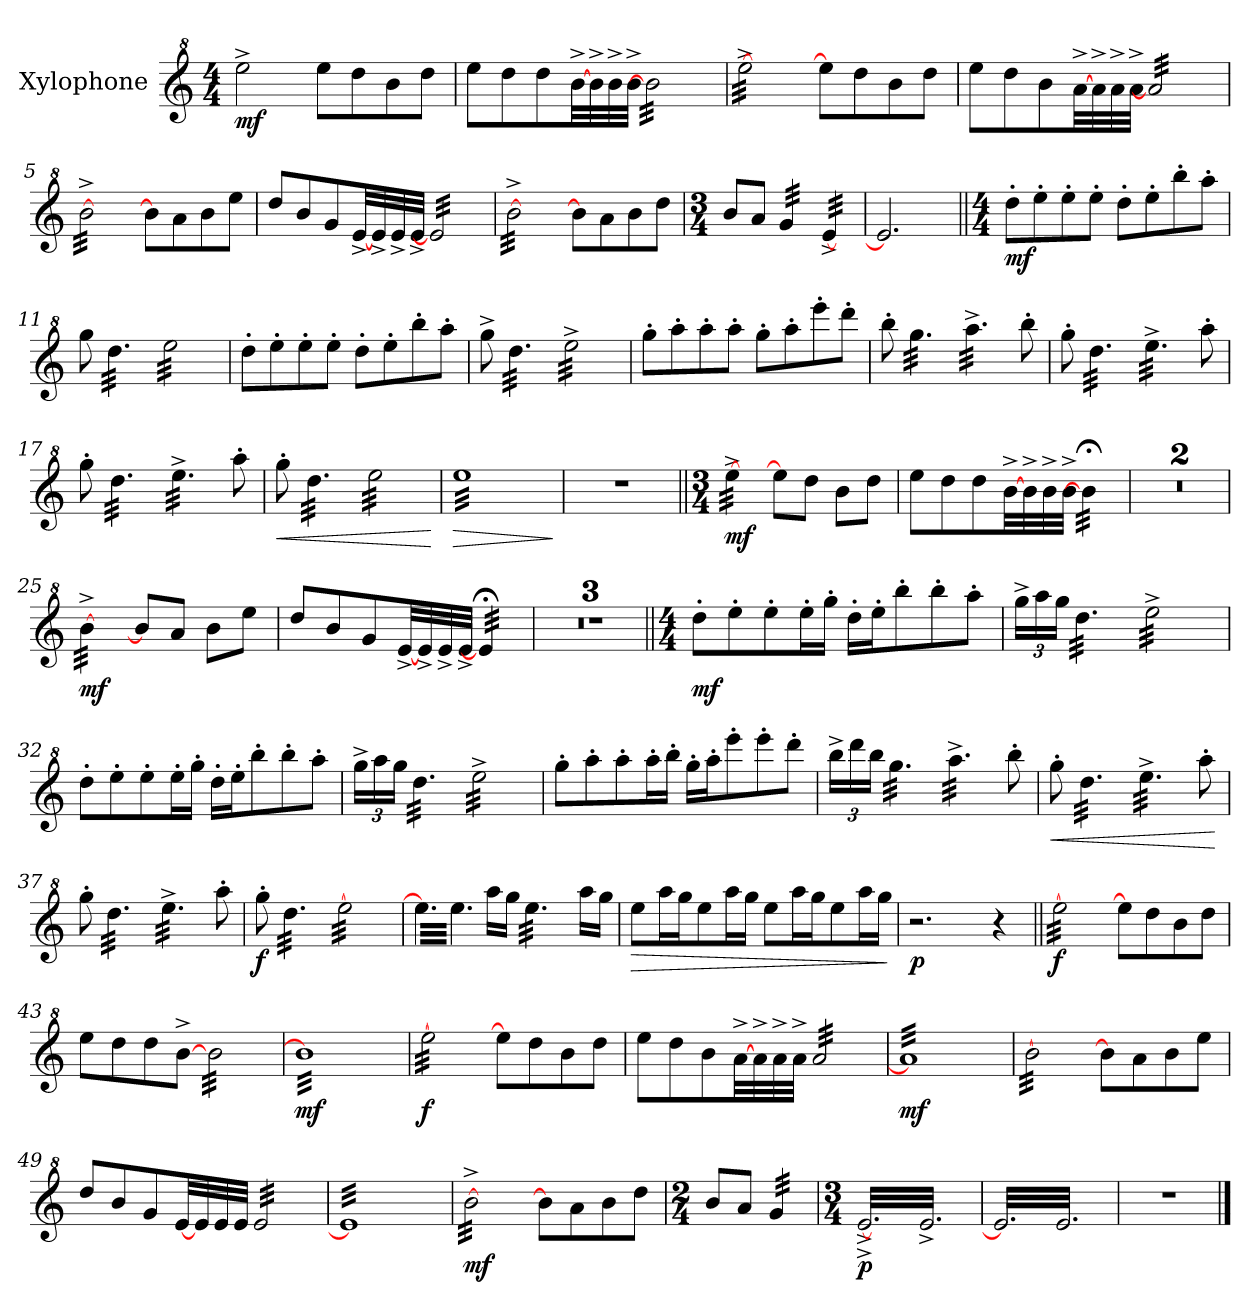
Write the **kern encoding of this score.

**kern	**dynam
*part1	*part1
*staff1	*staff1
*I"Xylophone	*
*I'Xyl.	*
*clefG^2	*
*k[]	*
*C:	*
*M4/4	*
=1	=1
!	!LO:DY:b
2eee^\	mf
8eee\L	.
8ddd\	.
8bb\	.
8ddd\J	.
=2	=2
8eee\L	.
8ddd\	.
8ddd\	.
*tremolo	*
[32bb^\	.
32bb^\	.
32bb^\	.
32bb^\JJJ	.
32bb\]LLL	.
32bb\	.
32bb\	.
32bb\	.
32bb\	.
32bb\	.
32bb\	.
32bb\	.
32bb\	.
32bb\	.
32bb\	.
32bb\	.
32bb\	.
32bb\	.
32bb\	.
32bb\JJJ	.
=3	=3
[32eee^\LLL	.
32eee^\	.
32eee^\	.
32eee^\	.
32eee^\	.
32eee^\	.
32eee^\	.
32eee^\	.
32eee^\	.
32eee^\	.
32eee^\	.
32eee^\	.
32eee^\	.
32eee^\	.
32eee^\	.
32eee^\JJJ	.
*Xtremolo	*
8eee\L]	.
8ddd\	.
8bb\	.
8ddd\J	.
=4	=4
8eee\L	.
8ddd\	.
8bb\	.
*tremolo	*
[32aa^\	.
32aa^\	.
32aa^\	.
32aa^\JJJ	.
32aa/]LLL	.
32aa/	.
32aa/	.
32aa/	.
32aa/	.
32aa/	.
32aa/	.
32aa/	.
32aa/	.
32aa/	.
32aa/	.
32aa/	.
32aa/	.
32aa/	.
32aa/	.
32aa/JJJ	.
=5	=5
[32bb^\LLL	.
32bb^\	.
32bb^\	.
32bb^\	.
32bb^\	.
32bb^\	.
32bb^\	.
32bb^\	.
32bb^\	.
32bb^\	.
32bb^\	.
32bb^\	.
32bb^\	.
32bb^\	.
32bb^\	.
32bb^\JJJ	.
*Xtremolo	*
8bb\L]	.
8aa\	.
8bb\	.
8eee\J	.
=6	=6
8ddd/L	.
8bb/	.
8gg/	.
*tremolo	*
[32ee^/	.
32ee^/	.
32ee^/	.
32ee^/JJJ	.
32ee/]LLL	.
32ee/	.
32ee/	.
32ee/	.
32ee/	.
32ee/	.
32ee/	.
32ee/	.
32ee/	.
32ee/	.
32ee/	.
32ee/	.
32ee/	.
32ee/	.
32ee/	.
32ee/JJJ	.
!!LO:LB:g=z
=7	=7
[32bb^\LLL	.
32bb^\	.
32bb^\	.
32bb^\	.
32bb^\	.
32bb^\	.
32bb^\	.
32bb^\	.
32bb^\	.
32bb^\	.
32bb^\	.
32bb^\	.
32bb^\	.
32bb^\	.
32bb^\	.
32bb^\JJJ	.
*Xtremolo	*
8bb\L]	.
8aa\	.
8bb\	.
8ddd\J	.
=8	=8
*M3/4	*
8bb/L	.
8aa/J	.
*tremolo	*
32gg/LLL	.
32gg/	.
32gg/	.
32gg/	.
32gg/	.
32gg/	.
32gg/	.
32gg/JJJ	.
[32ee^/LLL	.
32ee^/	.
32ee^/	.
32ee^/	.
32ee^/	.
32ee^/	.
32ee^/	.
32ee^/JJJ	.
*Xtremolo	*
=9	=9
2.ee/]	.
=10||	=10||
*M4/4	*
!	!LO:DY:b
8ddd'\L	mf
8eee'\	.
8eee'\	.
8eee'\J	.
8ddd'\L	.
8eee'\	.
8bbb'\	.
8aaa'\J	.
=11	=11
8ggg\	.
*tremolo	*
32ddd\LLL	.
32ddd\	.
32ddd\	.
32ddd\	.
32ddd\	.
32ddd\	.
32ddd\	.
32ddd\	.
32ddd\	.
32ddd\	.
32ddd\	.
32ddd\JJJ	.
32eee\LLL	.
32eee\	.
32eee\	.
32eee\	.
32eee\	.
32eee\	.
32eee\	.
32eee\	.
32eee\	.
32eee\	.
32eee\	.
32eee\	.
32eee\	.
32eee\	.
32eee\	.
32eee\JJJ	.
*Xtremolo	*
=12	=12
8ddd'\L	.
8eee'\	.
8eee'\	.
8eee'\J	.
8ddd'\L	.
8eee'\	.
8bbb'\	.
8aaa'\J	.
=13	=13
8ggg^\	.
*tremolo	*
32ddd\LLL	.
32ddd\	.
32ddd\	.
32ddd\	.
32ddd\	.
32ddd\	.
32ddd\	.
32ddd\	.
32ddd\	.
32ddd\	.
32ddd\	.
32ddd\JJJ	.
32eee^\LLL	.
32eee^\	.
32eee^\	.
32eee^\	.
32eee^\	.
32eee^\	.
32eee^\	.
32eee^\	.
32eee^\	.
32eee^\	.
32eee^\	.
32eee^\	.
32eee^\	.
32eee^\	.
32eee^\	.
32eee^\JJJ	.
*Xtremolo	*
!!LO:LB:g=z
=14	=14
8ggg'\L	.
8aaa'\	.
8aaa'\	.
8aaa'\J	.
8ggg'\L	.
8aaa'\	.
8eeee'\	.
8dddd'\J	.
=15	=15
8bbb'\	.
*tremolo	*
32ggg\LLL	.
32ggg\	.
32ggg\	.
32ggg\	.
32ggg\	.
32ggg\	.
32ggg\	.
32ggg\	.
32ggg\	.
32ggg\	.
32ggg\	.
32ggg\JJJ	.
32aaa^\LLL	.
32aaa^\	.
32aaa^\	.
32aaa^\	.
32aaa^\	.
32aaa^\	.
32aaa^\	.
32aaa^\	.
32aaa^\	.
32aaa^\	.
32aaa^\	.
32aaa^\JJJ	.
*Xtremolo	*
8bbb'\	.
=16	=16
8ggg'\	.
*tremolo	*
32ddd\LLL	.
32ddd\	.
32ddd\	.
32ddd\	.
32ddd\	.
32ddd\	.
32ddd\	.
32ddd\	.
32ddd\	.
32ddd\	.
32ddd\	.
32ddd\JJJ	.
32eee^\LLL	.
32eee^\	.
32eee^\	.
32eee^\	.
32eee^\	.
32eee^\	.
32eee^\	.
32eee^\	.
32eee^\	.
32eee^\	.
32eee^\	.
32eee^\JJJ	.
*Xtremolo	*
8aaa'\	.
=17	=17
8ggg'\	.
*tremolo	*
32ddd\LLL	.
32ddd\	.
32ddd\	.
32ddd\	.
32ddd\	.
32ddd\	.
32ddd\	.
32ddd\	.
32ddd\	.
32ddd\	.
32ddd\	.
32ddd\JJJ	.
32eee^\LLL	.
32eee^\	.
32eee^\	.
32eee^\	.
32eee^\	.
32eee^\	.
32eee^\	.
32eee^\	.
32eee^\	.
32eee^\	.
32eee^\	.
32eee^\JJJ	.
*Xtremolo	*
8aaa'\	.
=18	=18
!	!LO:HP:b
8ggg'\	<
*tremolo	*
32ddd\LLL	.
32ddd\	.
32ddd\	.
32ddd\	.
32ddd\	.
32ddd\	.
32ddd\	.
32ddd\	.
32ddd\	.
32ddd\	.
32ddd\	.
32ddd\JJJ	.
32eee\LLL	.
32eee\	.
32eee\	.
32eee\	.
32eee\	.
32eee\	.
32eee\	.
32eee\	.
32eee\	.
32eee\	.
32eee\	.
32eee\	.
32eee\	.
32eee\	.
32eee\	.
32eee\JJJ	.
.	[
=19	=19
!	!LO:HP:b
32eeeLLL	>
32eee	.
32eee	.
32eee	.
32eee	.
32eee	.
32eee	.
32eee	.
32eee	.
32eee	.
32eee	.
32eee	.
32eee	.
32eee	.
32eee	.
32eee	.
32eee	.
32eee	.
32eee	.
32eee	.
32eee	.
32eee	.
32eee	.
32eee	.
32eee	.
32eee	.
32eee	.
32eee	.
32eee	.
32eee	.
32eee	.
32eeeJJJ	.
.	]
=20	=20
1r	.
=21||	=21||
*M3/4	*
!	!LO:DY:b
[32eee^\LLL	mf
32eee^\	.
32eee^\	.
32eee^\	.
32eee^\	.
32eee^\	.
32eee^\	.
32eee^\JJJ	.
*Xtremolo	*
8eee\L]	.
8ddd\J	.
8bb\L	.
8ddd\J	.
!!LO:LB:g=z
=22	=22
8eee\L	.
8ddd\J	.
8ddd\L	.
*tremolo	*
[32bb^\	.
32bb^\	.
32bb^\	.
32bb^\JJJ	.
32bb;<\]LLL	.
32bb;<\	.
32bb;<\	.
32bb;<\	.
32bb;<\	.
32bb;<\	.
32bb;<\	.
32bb;<\JJJ	.
=23	=23
2.r	.
=24	=24
2.r	.
=25	=25
!	!LO:DY:b
[32bb^\LLL	mf
32bb^\	.
32bb^\	.
32bb^\	.
32bb^\	.
32bb^\	.
32bb^\	.
32bb^\JJJ	.
*Xtremolo	*
8bb/L]	.
8aa/J	.
8bb\L	.
8eee\J	.
=26	=26
8ddd\L	.
8bb\J	.
8gg/L	.
*tremolo	*
[32ee^/	.
32ee^/	.
32ee^/	.
32ee^/JJJ	.
32ee;</]LLL	.
32ee;</	.
32ee;</	.
32ee;</	.
32ee;</	.
32ee;</	.
32ee;</	.
32ee;</JJJ	.
*Xtremolo	*
=27	=27
2.r	.
=28	=28
2.r	.
=29	=29
2.r	.
=30||	=30||
*M4/4	*
!	!LO:DY:b
8ddd'\L	mf
8eee'\	.
8eee'\	.
16eee'\L	.
16ggg'\JJ	.
16ddd'\LL	.
16eee'\J	.
8bbb'\	.
8bbb'\	.
8aaa'\J	.
!!LO:LB:g=z
=31	=31
*Xbrackettup	*
24ggg^\LL	.
24aaa\	.
24ggg\JJ	.
*tremolo	*
32ddd\LLL	.
32ddd\	.
32ddd\	.
32ddd\	.
32ddd\	.
32ddd\	.
32ddd\	.
32ddd\	.
32ddd\	.
32ddd\	.
32ddd\	.
32ddd\JJJ	.
32eee^\LLL	.
32eee^\	.
32eee^\	.
32eee^\	.
32eee^\	.
32eee^\	.
32eee^\	.
32eee^\	.
32eee^\	.
32eee^\	.
32eee^\	.
32eee^\	.
32eee^\	.
32eee^\	.
32eee^\	.
32eee^\JJJ	.
*Xtremolo	*
=32	=32
8ddd'\L	.
8eee'\	.
8eee'\	.
16eee'\L	.
16ggg'\JJ	.
16ddd'\LL	.
16eee'\J	.
8bbb'\	.
8bbb'\	.
8aaa'\J	.
=33	=33
24ggg^\LL	.
24aaa\	.
24ggg\JJ	.
*tremolo	*
32ddd\LLL	.
32ddd\	.
32ddd\	.
32ddd\	.
32ddd\	.
32ddd\	.
32ddd\	.
32ddd\	.
32ddd\	.
32ddd\	.
32ddd\	.
32ddd\JJJ	.
32eee^\LLL	.
32eee^\	.
32eee^\	.
32eee^\	.
32eee^\	.
32eee^\	.
32eee^\	.
32eee^\	.
32eee^\	.
32eee^\	.
32eee^\	.
32eee^\	.
32eee^\	.
32eee^\	.
32eee^\	.
32eee^\JJJ	.
*Xtremolo	*
=34	=34
8ggg'\L	.
8aaa'\	.
8aaa'\	.
16aaa'\L	.
16bbb'\JJ	.
16ggg'\LL	.
16aaa'\J	.
8eeee'\	.
8eeee'\	.
8dddd'\J	.
=35	=35
24bbb^\LL	.
24dddd\	.
24bbb\JJ	.
*tremolo	*
32ggg\LLL	.
32ggg\	.
32ggg\	.
32ggg\	.
32ggg\	.
32ggg\	.
32ggg\	.
32ggg\	.
32ggg\	.
32ggg\	.
32ggg\	.
32ggg\JJJ	.
32aaa^\LLL	.
32aaa^\	.
32aaa^\	.
32aaa^\	.
32aaa^\	.
32aaa^\	.
32aaa^\	.
32aaa^\	.
32aaa^\	.
32aaa^\	.
32aaa^\	.
32aaa^\JJJ	.
*Xtremolo	*
8bbb'\	.
!!LO:LB:g=z
=36	=36
!	!LO:HP:b
8ggg'\	<
*tremolo	*
32ddd\LLL	.
32ddd\	.
32ddd\	.
32ddd\	.
32ddd\	.
32ddd\	.
32ddd\	.
32ddd\	.
32ddd\	.
32ddd\	.
32ddd\	.
32ddd\JJJ	.
32eee^\LLL	.
32eee^\	.
32eee^\	.
32eee^\	.
32eee^\	.
32eee^\	.
32eee^\	.
32eee^\	.
32eee^\	.
32eee^\	.
32eee^\	.
32eee^\JJJ	.
*Xtremolo	*
8aaa'\	.
.	[
=37	=37
8ggg'\	.
*tremolo	*
32ddd\LLL	.
32ddd\	.
32ddd\	.
32ddd\	.
32ddd\	.
32ddd\	.
32ddd\	.
32ddd\	.
32ddd\	.
32ddd\	.
32ddd\	.
32ddd\JJJ	.
32eee^\LLL	.
32eee^\	.
32eee^\	.
32eee^\	.
32eee^\	.
32eee^\	.
32eee^\	.
32eee^\	.
32eee^\	.
32eee^\	.
32eee^\	.
32eee^\JJJ	.
*Xtremolo	*
8aaa'\	.
=38	=38
!	!LO:DY:b
8ggg'\	f
*tremolo	*
32ddd\LLL	.
32ddd\	.
32ddd\	.
32ddd\	.
32ddd\	.
32ddd\	.
32ddd\	.
32ddd\	.
32ddd\	.
32ddd\	.
32ddd\	.
32ddd\JJJ	.
[32eee\LLL	.
32eee\	.
32eee\	.
32eee\	.
32eee\	.
32eee\	.
32eee\	.
32eee\	.
32eee\	.
32eee\	.
32eee\	.
32eee\	.
32eee\	.
32eee\	.
32eee\	.
32eee\JJJ	.
=39	=39
32eee\]LLL	.
32eee\	.
32eee\	.
32eee\	.
32eee\	.
32eee\	.
32eee\	.
32eee\	.
32eee\	.
32eee\	.
32eee\	.
32eee\JJJ	.
*Xtremolo	*
16aaa\LL	.
16ggg\JJ	.
*tremolo	*
32eee\LLL	.
32eee\	.
32eee\	.
32eee\	.
32eee\	.
32eee\	.
32eee\	.
32eee\	.
32eee\	.
32eee\	.
32eee\	.
32eee\JJJ	.
*Xtremolo	*
16aaa\LL	.
16ggg\JJ	.
=40	=40
!	!LO:HP:b
8eee\L	>
16aaa\L	.
16ggg\J	.
8eee\	.
16aaa\L	.
16ggg\JJ	.
8eee\L	.
16aaa\L	.
16ggg\J	.
8eee\	.
16aaa\L	.
16ggg\JJ	.
.	]
=41	=41
!	!LO:DY:b
2.r	p
4r	.
!!LO:LB:g=z
=42||	=42||
!	!LO:DY:b
*tremolo	*
[32eee\LLL	f
32eee\	.
32eee\	.
32eee\	.
32eee\	.
32eee\	.
32eee\	.
32eee\	.
32eee\	.
32eee\	.
32eee\	.
32eee\	.
32eee\	.
32eee\	.
32eee\	.
32eee\JJJ	.
*Xtremolo	*
8eee\L]	.
8ddd\	.
8bb\	.
8ddd\J	.
=43	=43
8eee\L	.
8ddd\	.
8ddd\	.
[8bb^\J	.
*tremolo	*
32bb\LLL	.
32bb\	.
32bb\	.
32bb\	.
32bb\	.
32bb\	.
32bb\	.
32bb\	.
32bb\	.
32bb\	.
32bb\	.
32bb\	.
32bb\	.
32bb\	.
32bb\	.
32bb\JJJ	.
=44	=44
!	!LO:DY:b
32bb]LLL	mf
32bb	.
32bb	.
32bb	.
32bb	.
32bb	.
32bb	.
32bb	.
32bb	.
32bb	.
32bb	.
32bb	.
32bb	.
32bb	.
32bb	.
32bb	.
32bb	.
32bb	.
32bb	.
32bb	.
32bb	.
32bb	.
32bb	.
32bb	.
32bb	.
32bb	.
32bb	.
32bb	.
32bb	.
32bb	.
32bb	.
32bbJJJ	.
=45	=45
!	!LO:DY:b
[32eee\LLL	f
32eee\	.
32eee\	.
32eee\	.
32eee\	.
32eee\	.
32eee\	.
32eee\	.
32eee\	.
32eee\	.
32eee\	.
32eee\	.
32eee\	.
32eee\	.
32eee\	.
32eee\JJJ	.
*Xtremolo	*
8eee\L]	.
8ddd\	.
8bb\	.
8ddd\J	.
=46	=46
8eee\L	.
8ddd\	.
8bb\	.
*tremolo	*
[32aa^\	.
32aa^\	.
32aa^\	.
32aa^\JJJ	.
32aa/LLL	.
32aa/	.
32aa/	.
32aa/	.
32aa/	.
32aa/	.
32aa/	.
32aa/	.
32aa/	.
32aa/	.
32aa/	.
32aa/	.
32aa/	.
32aa/	.
32aa/	.
32aa/JJJ	.
=47	=47
!	!LO:DY:b
32aa]LLL	mf
32aa	.
32aa	.
32aa	.
32aa	.
32aa	.
32aa	.
32aa	.
32aa	.
32aa	.
32aa	.
32aa	.
32aa	.
32aa	.
32aa	.
32aa	.
32aa	.
32aa	.
32aa	.
32aa	.
32aa	.
32aa	.
32aa	.
32aa	.
32aa	.
32aa	.
32aa	.
32aa	.
32aa	.
32aa	.
32aa	.
32aaJJJ	.
=48	=48
[32bb\LLL	.
32bb\	.
32bb\	.
32bb\	.
32bb\	.
32bb\	.
32bb\	.
32bb\	.
32bb\	.
32bb\	.
32bb\	.
32bb\	.
32bb\	.
32bb\	.
32bb\	.
32bb\JJJ	.
*Xtremolo	*
8bb\L]	.
8aa\	.
8bb\	.
8eee\J	.
=49	=49
8ddd/L	.
8bb/	.
8gg/	.
*tremolo	*
[32ee/	.
32ee/	.
32ee/	.
32ee/JJJ	.
32ee/LLL	.
32ee/	.
32ee/	.
32ee/	.
32ee/	.
32ee/	.
32ee/	.
32ee/	.
32ee/	.
32ee/	.
32ee/	.
32ee/	.
32ee/	.
32ee/	.
32ee/	.
32ee/JJJ	.
=50	=50
32ee]LLL	.
32ee	.
32ee	.
32ee	.
32ee	.
32ee	.
32ee	.
32ee	.
32ee	.
32ee	.
32ee	.
32ee	.
32ee	.
32ee	.
32ee	.
32ee	.
32ee	.
32ee	.
32ee	.
32ee	.
32ee	.
32ee	.
32ee	.
32ee	.
32ee	.
32ee	.
32ee	.
32ee	.
32ee	.
32ee	.
32ee	.
32eeJJJ	.
!!LO:LB:g=z
=51	=51
!	!LO:DY:b
[32bb^\LLL	mf
32bb^\	.
32bb^\	.
32bb^\	.
32bb^\	.
32bb^\	.
32bb^\	.
32bb^\	.
32bb^\	.
32bb^\	.
32bb^\	.
32bb^\	.
32bb^\	.
32bb^\	.
32bb^\	.
32bb^\JJJ	.
*Xtremolo	*
8bb\L]	.
8aa\	.
8bb\	.
8ddd\J	.
=52	=52
*M2/4	*
8bb/L	.
8aa/J	.
*tremolo	*
32gg/LLL	.
32gg/	.
32gg/	.
32gg/	.
32gg/	.
32gg/	.
32gg/	.
32gg/JJJ	.
=53	=53
*M3/4	*
!	!LO:DY:b
[32ee^/LLL	p
32ee^/	.
32ee^/	.
32ee^/	.
32ee^/	.
32ee^/	.
32ee^/	.
32ee^/	.
32ee^/	.
32ee^/	.
32ee^/	.
32ee^/	.
32ee^/	.
32ee^/	.
32ee^/	.
32ee^/	.
32ee^/	.
32ee^/	.
32ee^/	.
32ee^/	.
32ee^/	.
32ee^/	.
32ee^/	.
32ee^/JJJ	.
=54	=54
32ee/]LLL	.
32ee/	.
32ee/	.
32ee/	.
32ee/	.
32ee/	.
32ee/	.
32ee/	.
32ee/	.
32ee/	.
32ee/	.
32ee/	.
32ee/	.
32ee/	.
32ee/	.
32ee/	.
32ee/	.
32ee/	.
32ee/	.
32ee/	.
32ee/	.
32ee/	.
32ee/	.
32ee/JJJ	.
*Xtremolo	*
=55	=55
2.r	.
==	==
*-	*-
